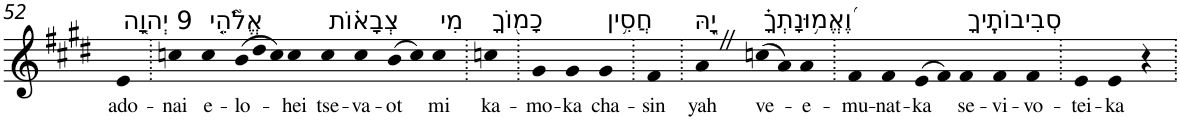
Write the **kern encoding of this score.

**kern	**text
*part1	*part1
*staff1	*staff1
*I"Piano	*
*I'Pno	*
!!LO:PB:g=z
*clefG2	*
*k[f#c#g#d#]	*
*E:	*
=52	=52
!LO:TX:a:t=9 יְהוָ֤ה	!
!	!LO:LY:b
4e	ado-
=53.	=53.
!	!LO:LY:b
4ccn	-nai
!LO:TX:a:t=אֱלֹ֘הֵ֤י	!
!	!LO:LY:b
4cc	e-
*Xtuplet	*
!	!LO:LY:b
(>12b	-lo-
12dd#	.
12cc)	.
!	!LO:LY:b
4cc	-hei
!LO:TX:a:t=צְבָא֗וֹת	!
!	!LO:LY:b
4cc	tse-
!	!LO:LY:b
4cc	-va-
!	!LO:LY:b
(>8b	-ot
8cc)	.
!LO:TX:a:t=מִי	!
!	!LO:LY:b
4cc	mi
=54.	=54.
!LO:TX:a:t=כָמ֖וֹךָ	!
!	!LO:LY:b
4ccn	ka-
=55.	=55.
!	!LO:LY:b
4g#	-mo-
!	!LO:LY:b
4g#	-ka
!LO:TX:a:t=חֲסִ֥ין	!
!	!LO:LY:b
4g#	cha-
=56.	=56.
!	!LO:LY:b
4f#	-sin
=57.	=57.
!LO:TX:a:t=יָ֑הּ	!
!	!LO:LY:b
4aZ	yah
!LO:TX:a:t=וֶ֝אֱמ֥וּנָתְךָ֗	!
!	!LO:LY:b
(>8ccn	ve-
8a)	.
!	!LO:LY:b
4a	-e-
=58.	=58.
!	!LO:LY:b
4f#	-mu-
!	!LO:LY:b
4f#	-nat-
!	!LO:LY:b
(>8e	-ka
8f#)	.
!LO:TX:a:t=סְבִיבוֹתֶֽיךָ	!
!	!LO:LY:b
4f#	se-
!	!LO:LY:b
4f#	-vi-
!	!LO:LY:b
4f#	-vo-
=59.	=59.
!	!LO:LY:b
4e	-tei-
!	!LO:LY:b
4e	-ka
4r	.
=.	=.
*-	*-
